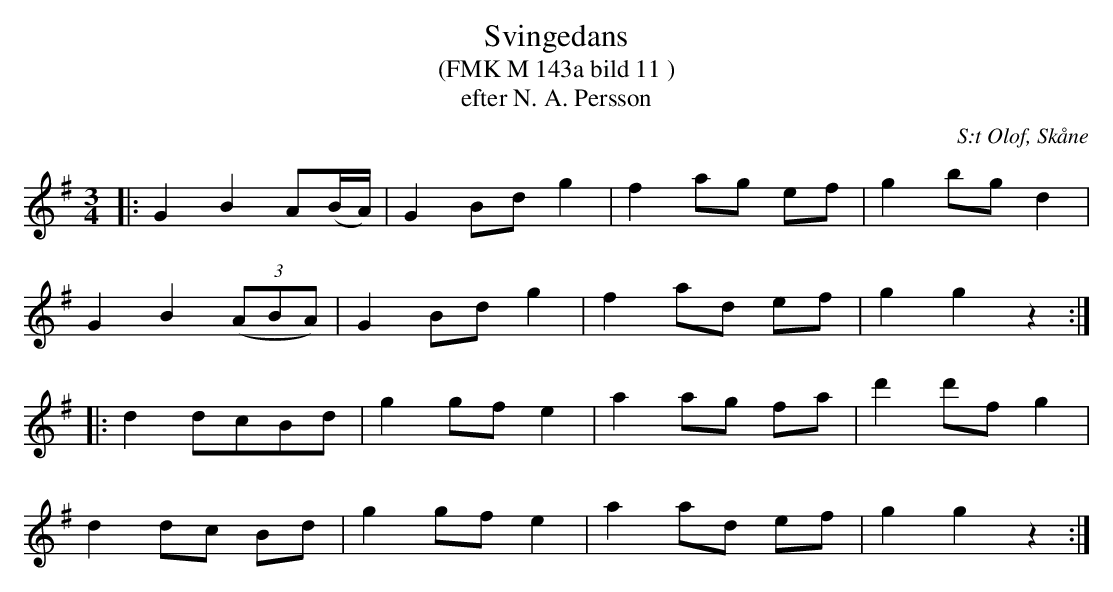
X:1
T:Svingedans
T:(FMK M 143a bild 11 )
T:efter N. A. Persson
O:S:t Olof, Skåne
M:3/4
L:1/8
Q:1/4=108
K:G
|: G2 B2 A(B/A/) | G2 Bd g2 | f2 ag ef | g2 bg d2 |
   G2 B2 ((3ABA) | G2 Bd g2 | f2 ad ef | g2 g2 z2 :|
|: d2 dcBd | g2 gf e2 | a2 ag fa | d'2 d'f g2 |
   d2 dc Bd | g2 gf e2 | a2 ad ef | g2 g2 z2 :|
